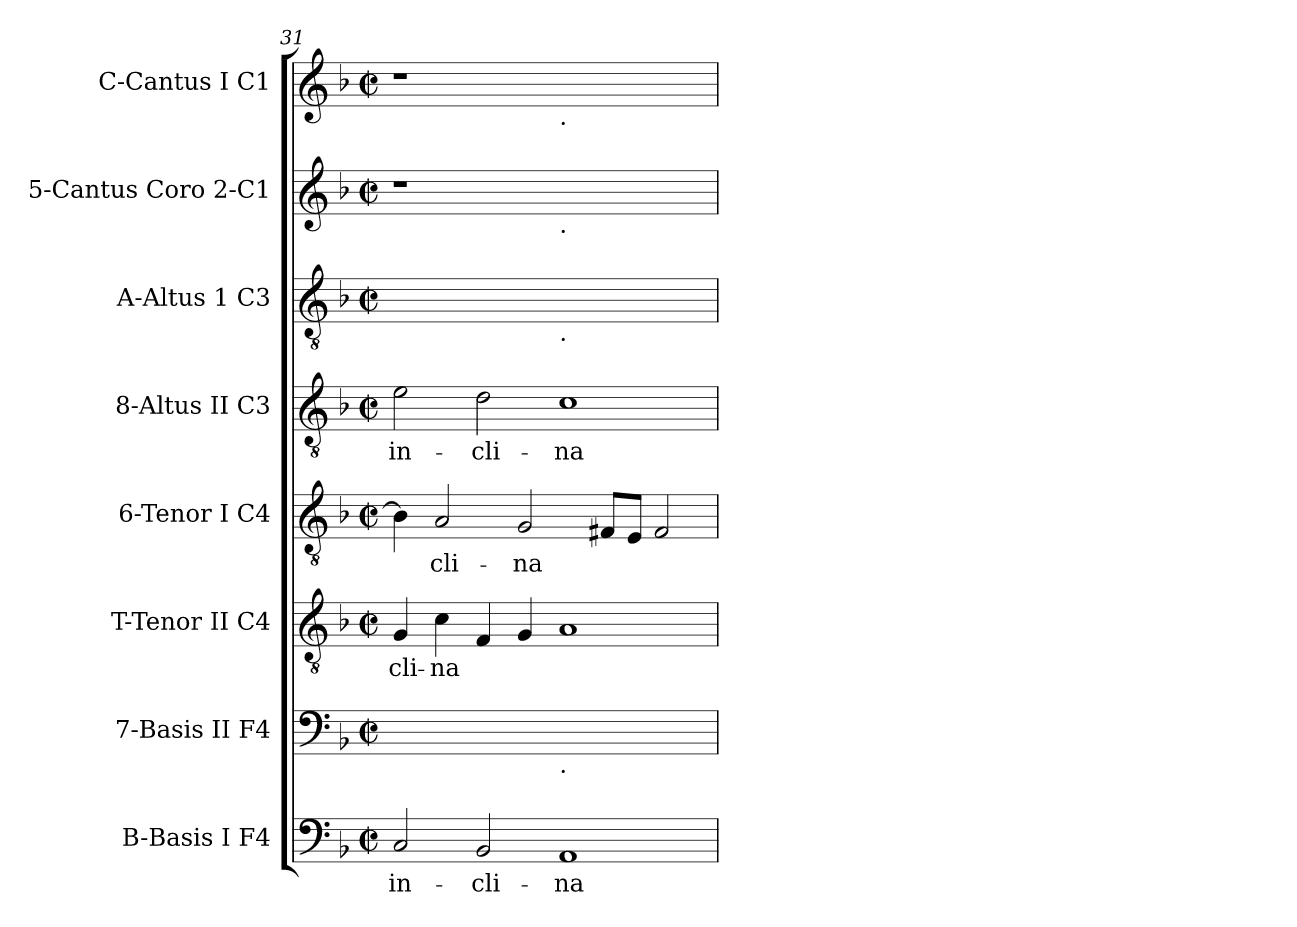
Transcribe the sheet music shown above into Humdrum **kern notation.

**kern	**text	**kern	**kern	**text	**kern	**text	**kern	**text	**kern	**kern	**kern
*part8	*part8	*part7	*part6	*part6	*part5	*part5	*part4	*part4	*part3	*part2	*part1
*staff8	*staff8	*staff7	*staff6	*staff6	*staff5	*staff5	*staff4	*staff4	*staff3	*staff2	*staff1
*I"B-Basis I  F4	*	*I"7-Basis II  F4	*I"T-Tenor II  C4	*	*I"6-Tenor I  C4	*	*I"8-Altus II  C3	*	*I"A-Altus 1  C3	*I"5-Cantus  Coro 2-C1	*I"C-Cantus I  C1
*I'B	*	*	*I'T	*	*	*	*	*	*I'A	*	*I'C
!!LO:PB:g=z
*clefF4	*	*clefF4	*clefGv2	*	*clefGv2	*	*clefGv2	*	*clefGv2	*clefG2	*clefG2
*k[b-]	*	*k[b-]	*k[b-]	*	*k[b-]	*	*k[b-]	*	*k[b-]	*k[b-]	*k[b-]
*F:	*	*F:	*F:	*	*F:	*	*F:	*	*F:	*F:	*F:
*M2/2	*	*M2/2	*M2/2	*	*M2/2	*	*M2/2	*	*M2/2	*M2/2	*M2/2
*met(c|)	*	*met(c|)	*met(c|)	*	*met(c|)	*	*met(c|)	*	*met(c|)	*met(c|)	*met(c|)
=31	=31	=31	=31	=31	=31	=31	=31	=31	=31	=31	=31
!	!LO:LY:b:cj	!	!	!LO:LY:b:cj	!	!LO:LY:b:cj	!	!LO:LY:b:cj	!	!	!
2C/	in-	1ryy	4G/	-cli-	4B-\]	--	2e\	in-	1ryy	1r	1r
!	!	!	!	!LO:LY:b:cj	!	!LO:LY:b:cj	!	!	!	!	!
.	.	.	4c\	-na-	2A/	-cli-	.	.	.	.	.
!	!LO:LY:b:cj	!	!	!LO:LY:b:cj	!	!	!	!LO:LY:b:cj	!	!	!
2BB-/	-cli-	.	4F/	--	.	.	2d\	-cli-	.	.	.
!	!	!	!	!LO:LY:b:cj	!	!LO:LY:b:cj	!	!	!	!	!
.	.	.	4G/	--	2G/	-na-	.	.	.	.	.
!	!	!	!	!	!	!	!	!	!	!	!LO:TX:b:t=.
!	!	!	!	!	!	!	!	!	!	!LO:TX:b:t=.	!
!	!	!	!	!	!	!	!	!	!LO:TX:b:t=.	!	!
!	!	!LO:TX:b:t=.	!	!	!	!	!	!	!	!	!
!	!LO:LY:b:cj	!	!	!LO:LY:b:cj	!	!	!	!LO:LY:b:cj	!	!	!
1AA	-na-	1ryy	1A	--	.	.	1c	-na-	1ryy	1ryy	1ryy
!	!	!	!	!	!	!LO:LY:b:cj	!	!	!	!	!
.	.	.	.	.	8F#X/L	--	.	.	.	.	.
!	!	!	!	!	!	!LO:LY:b:cj	!	!	!	!	!
.	.	.	.	.	8E/J	--	.	.	.	.	.
!	!	!	!	!	!	!LO:LY:b:cj	!	!	!	!	!
.	.	.	.	.	2F#/	--	.	.	.	.	.
=	=	=	=	=	=	=	=	=	=	=	=
*-	*-	*-	*-	*-	*-	*-	*-	*-	*-	*-	*-
